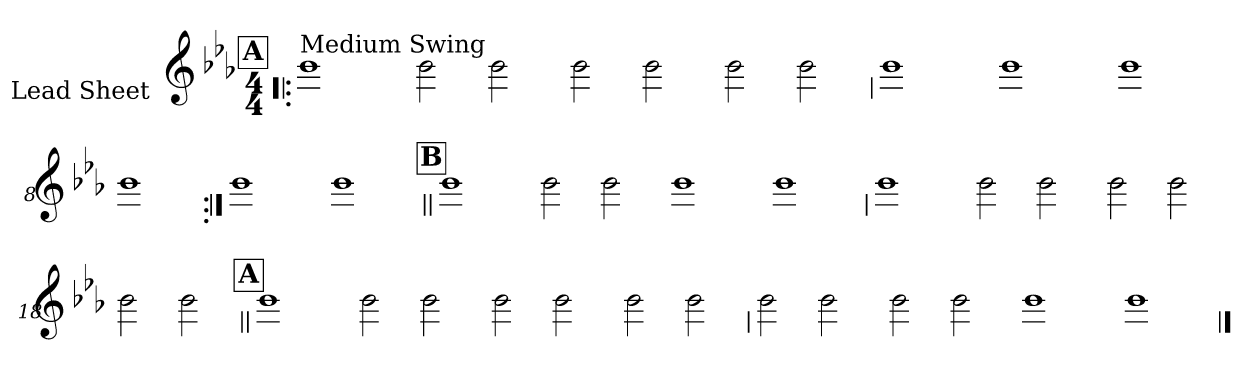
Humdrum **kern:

**kern
*part1
*staff1
*I"Lead Sheet
*stria0
*clefG2
*k[b-e-a-]
*E-:
*M4/4
!!LO:REH:place=s1:a:t=A
=1!|:
!LO:TX:a:t=Medium Swing
1b-
=2-
2b-
2b-
=3-
2b-
2b-
=4-
2b-
2b-
!!LO:LB:g=z
=5
1b-
=6-
1b-
=7-
1b-
=8-
1b-
!!LO:LB:g=z
=9:|!
1b-
=10-
1b-
!!LO:LB:g=z
!!LO:REH:place=s1:a:t=B
=11||
1b-
=12-
2b-
2b-
=13-
1b-
=14-
1b-
!!LO:LB:g=z
=15
1b-
=16-
2b-
2b-
=17-
2b-
2b-
=18-
2b-
2b-
!!LO:LB:g=z
!!LO:REH:place=s1:a:t=A
=19||
1b-
=20-
2b-
2b-
=21-
2b-
2b-
=22-
2b-
2b-
!!LO:LB:g=z
=23
2b-
2b-
=24-
2b-
2b-
=25-
1b-
=26-
1b-
==
*-
